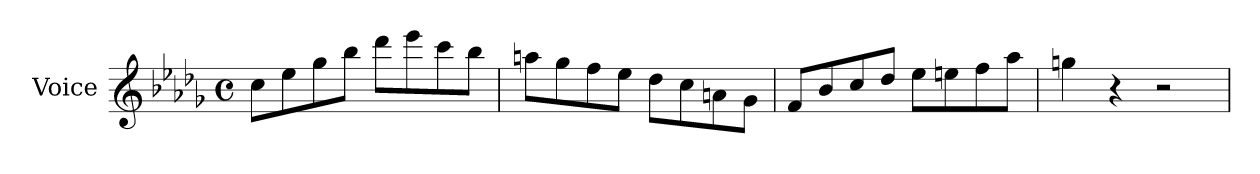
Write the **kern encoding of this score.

**kern
*part1
*staff1
*I"Voice
*I'Voice
*clefG2
*k[b-e-a-d-g-]
*M4/4
*met(c)
=1
8cc\L
8ee-\
8gg-\
8bb-\J
8ddd-\L
8eee-\
8ccc\
8bb-\J
=2
8aan\L
8gg-\
8ff\
8ee-\J
8dd-\L
8cc\
8an\
8g-\J
=3
8f/L
8b-/
8cc/
8dd-/J
8ee-\L
8een\
8ff\
8aa-\J
=4
4ggn\
4r
2rcc
=
*-
